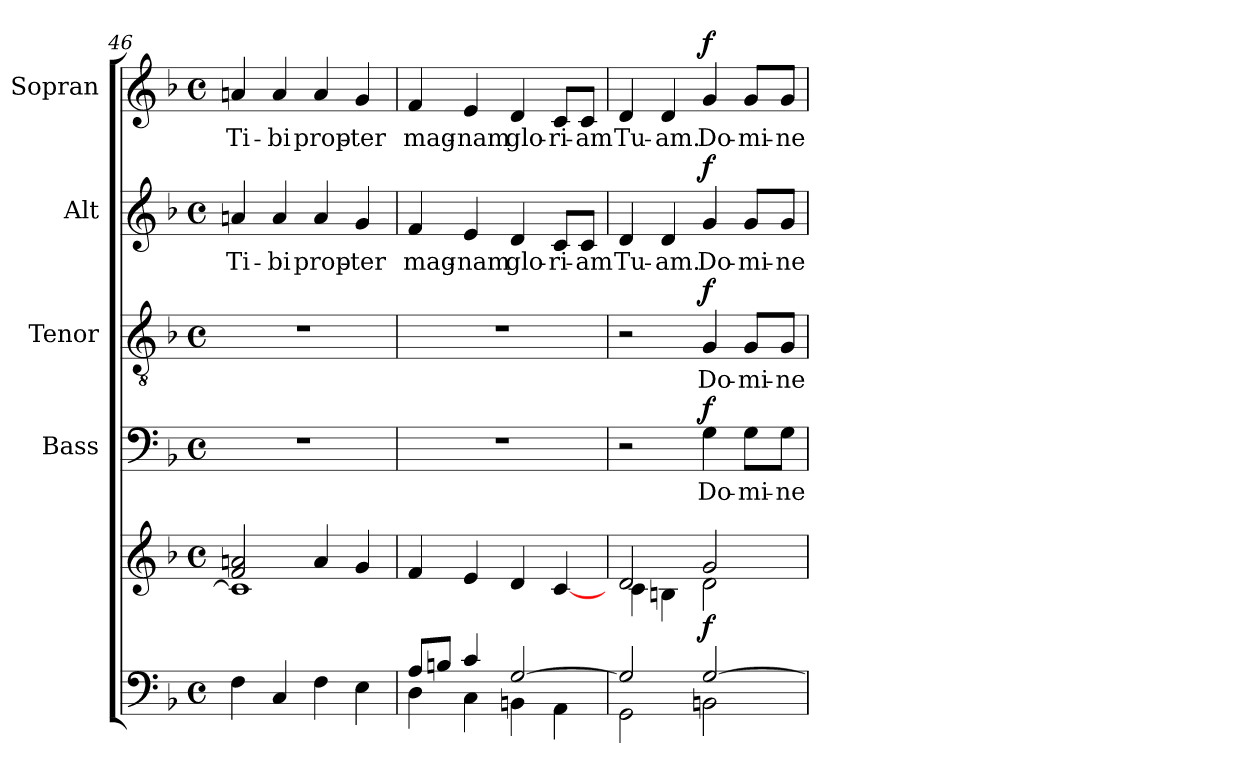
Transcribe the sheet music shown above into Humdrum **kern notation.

**kern	**kern	**dynam	**kern	**text	**dynam	**kern	**text	**dynam	**kern	**text	**dynam	**kern	**text	**dynam
*part5	*part5	*part5	*part4	*part4	*part4	*part3	*part3	*part3	*part2	*part2	*part2	*part1	*part1	*part1
*staff6	*staff5	*staff5/6	*staff4	*staff4	*staff4	*staff3	*staff3	*staff3	*staff2	*staff2	*staff2	*staff1	*staff1	*staff1
*	*	*	*I"Bass	*	*	*I"Tenor	*	*	*I"Alt	*	*	*I"Sopran	*	*
*	*	*	*I'B.	*	*	*I'T.	*	*	*I'A.	*	*	*I'S.	*	*
*clefF4	*clefG2	*	*clefF4	*	*	*clefGv2	*	*	*clefG2	*	*	*clefG2	*	*
*k[b-]	*k[b-]	*	*k[b-]	*	*	*k[b-]	*	*	*k[b-]	*	*	*k[b-]	*	*
*F:	*F:	*	*F:	*	*	*F:	*	*	*F:	*	*	*F:	*	*
*M4/4	*M4/4	*	*M4/4	*	*	*M4/4	*	*	*M4/4	*	*	*M4/4	*	*
*met(c)	*met(c)	*	*met(c)	*	*	*met(c)	*	*	*met(c)	*	*	*met(c)	*	*
=46	=46	=46	=46	=46	=46	=46	=46	=46	=46	=46	=46	=46	=46	=46
*	*^	*	*	*	*	*	*	*	*	*	*	*	*	*
!	!	!	!	!	!	!	!	!	!	!	!LO:LY:b	!	!	!LO:LY:b	!
4F\	2f/ 2an/	1c]	.	1r	.	.	1r	.	.	4an/	Ti-	.	4an/	Ti-	.
!	!	!	!	!	!	!	!	!	!	!	!LO:LY:b	!	!	!LO:LY:b	!
4C/	.	.	.	.	.	.	.	.	.	4a/	-bi	.	4a/	-bi	.
!	!	!	!	!	!	!	!	!	!	!	!LO:LY:b	!	!	!LO:LY:b	!
4F\	4a/	.	.	.	.	.	.	.	.	4a/	prop-	.	4a/	prop-	.
!	!	!	!	!	!	!	!	!	!	!	!LO:LY:b	!	!	!LO:LY:b	!
4E\	4g/	.	.	.	.	.	.	.	.	4g/	-ter	.	4g/	-ter	.
*	*v	*v	*	*	*	*	*	*	*	*	*	*	*	*	*
=47	=47	=47	=47	=47	=47	=47	=47	=47	=47	=47	=47	=47	=47	=47
*^	*	*	*	*	*	*	*	*	*	*	*	*	*	*
!	!	!	!	!	!	!	!	!	!	!	!LO:LY:b	!	!	!LO:LY:b	!
8A/L	4D\	4f/	.	1r	.	.	1r	.	.	4f/	mag-	.	4f/	mag-	.
8Bn/J	.	.	.	.	.	.	.	.	.	.	.	.	.	.	.
!	!	!	!	!	!	!	!	!	!	!	!LO:LY:b	!	!	!LO:LY:b	!
4c/	4C\	4e/	.	.	.	.	.	.	.	4e/	-nam	.	4e/	-nam	.
!	!	!	!	!	!	!	!	!	!	!	!LO:LY:b	!	!	!LO:LY:b	!
[>2G/	4BBn\	4d/	.	.	.	.	.	.	.	4d/	glo-	.	4d/	glo-	.
!	!	!	!	!	!	!	!	!	!	!	!LO:LY:b	!	!	!LO:LY:b	!
.	4AA\	[4c/	.	.	.	.	.	.	.	8c/L	-ri-	.	8c/L	-ri-	.
!	!	!	!	!	!	!	!	!	!	!	!LO:LY:b	!	!	!LO:LY:b	!
.	.	.	.	.	.	.	.	.	.	8c/J	-am	.	8c/J	-am	.
=48	=48	=48	=48	=48	=48	=48	=48	=48	=48	=48	=48	=48	=48	=48	=48
*	*	*^	*	*	*	*	*	*	*	*	*	*	*	*	*
!	!	!	!	!	!	!	!	!	!	!	!	!LO:LY:b	!	!	!LO:LY:b	!
2G/]	2GG\	2d/	4c\	.	2r	.	.	2r	.	.	4d/	Tu-	.	4d/	Tu-	.
!	!	!	!	!	!	!	!	!	!	!	!	!LO:LY:b	!	!	!LO:LY:b	!
.	.	.	4Bn\	.	.	.	.	.	.	.	4d/	-am.	.	4d/	-am.	.
!	!	!	!	!LO:DY:b	!	!LO:LY:b	!LO:DY:a	!	!LO:LY:b	!LO:DY:a	!	!LO:LY:b	!LO:DY:a	!	!LO:LY:b	!LO:DY:a
[>2G/	2BBn\	2g/	2d\	f	4G\	Do-	f	4G/	Do-	f	4g/	Do-	f	4g/	Do-	f
!	!	!	!	!	!	!LO:LY:b	!	!	!LO:LY:b	!	!	!LO:LY:b	!	!	!LO:LY:b	!
.	.	.	.	.	8G\L	-mi-	.	8G/L	-mi-	.	8g/L	-mi-	.	8g/L	-mi-	.
!	!	!	!	!	!	!LO:LY:b	!	!	!LO:LY:b	!	!	!LO:LY:b	!	!	!LO:LY:b	!
.	.	.	.	.	8G\J	-ne	.	8G/J	-ne	.	8g/J	-ne	.	8g/J	-ne	.
*v	*v	*	*	*	*	*	*	*	*	*	*	*	*	*	*	*
*	*v	*v	*	*	*	*	*	*	*	*	*	*	*	*	*
=	=	=	=	=	=	=	=	=	=	=	=	=	=	=
*-	*-	*-	*-	*-	*-	*-	*-	*-	*-	*-	*-	*-	*-	*-
